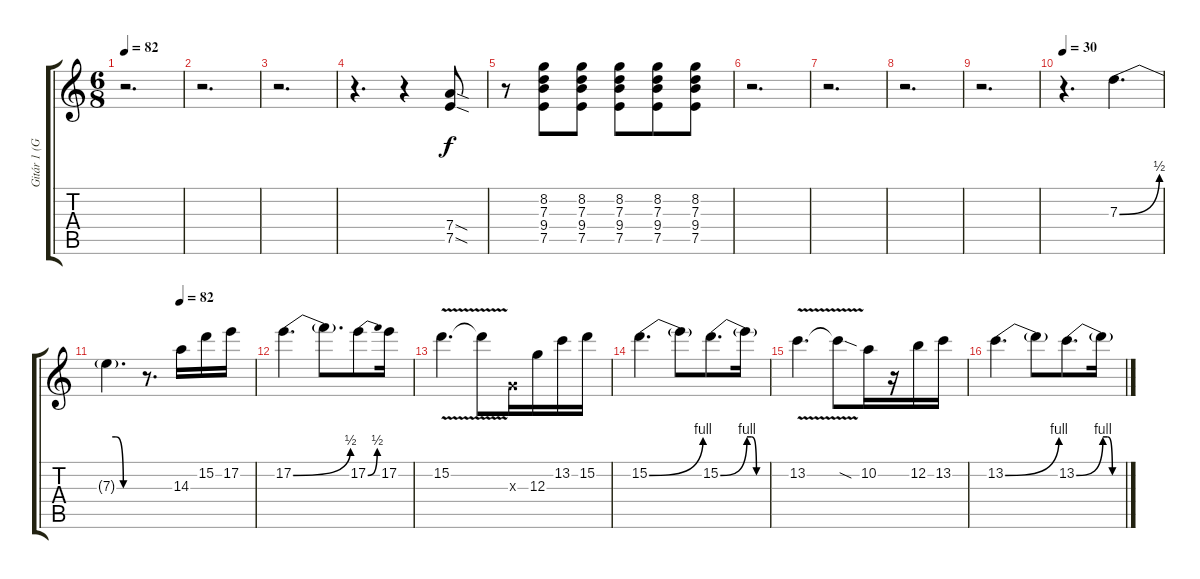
\track ("Gitár 1 (Gary Moore)" "Gitár 1 (G") {instrument distortionguitar}
\staff {score tabs}
\tuning (E4 B3 G3 D3 A2 E2) {hide}
\ts (6 8)
\tempo 82
\clef g2
\ks c
r.2{d dy f} |
r.2{d} |
r.2{d} |
r.4{d} r.4 (7.4{sod} 7.5{sod}).8 |
r.8 (8.2 7.3 9.4 7.5).8 (8.2 7.3 9.4 7.5).8 (8.2 7.3 9.4 7.5).8 (8.2 7.3 9.4 7.5).8 (8.2 7.3 9.4 7.5).8 |
r.2{d} |
r.2{d} |
r.2{d} |
r.2{d} |
\tempo 30
r.4{d} 7.3{be (bend 0 0 60 2)}.4{d} |
\tempo (82 0.5)
7.3{be (custom 0 4 15 4 30 0 60 0) t}.4{d} r.8{d} 14.3.16 15.2.16 17.2.16 |
17.2{be (bend 0 0 60 2)}.4{d} 17.2{t}.8{d} 17.2{be (bend 0 0 60 2)}.8 17.2.16 |
15.2{v}.4{d} 15.2{t}.8 0.3{x}.16 12.3.16 13.2.16 15.2.16 |
15.2{be (bend 0 0 60 4)}.4{d} 15.2{t}.8 15.2{be (bend 0 0 60 4)}.8{d} 15.2{be (custom 0 4 15 4 30 0 60 0) t}.16 |
13.2{v}.4{d} 13.2{sod t}.8 10.2.16 r.16 12.2.16 13.2.16 |
13.2{be (bend 0 0 60 4)}.4{d} 13.2{t}.8 13.2{be (bend 0 0 60 4)}.8{d} 13.2{be (custom 0 4 15 4 30 0 60 0) t}.16
